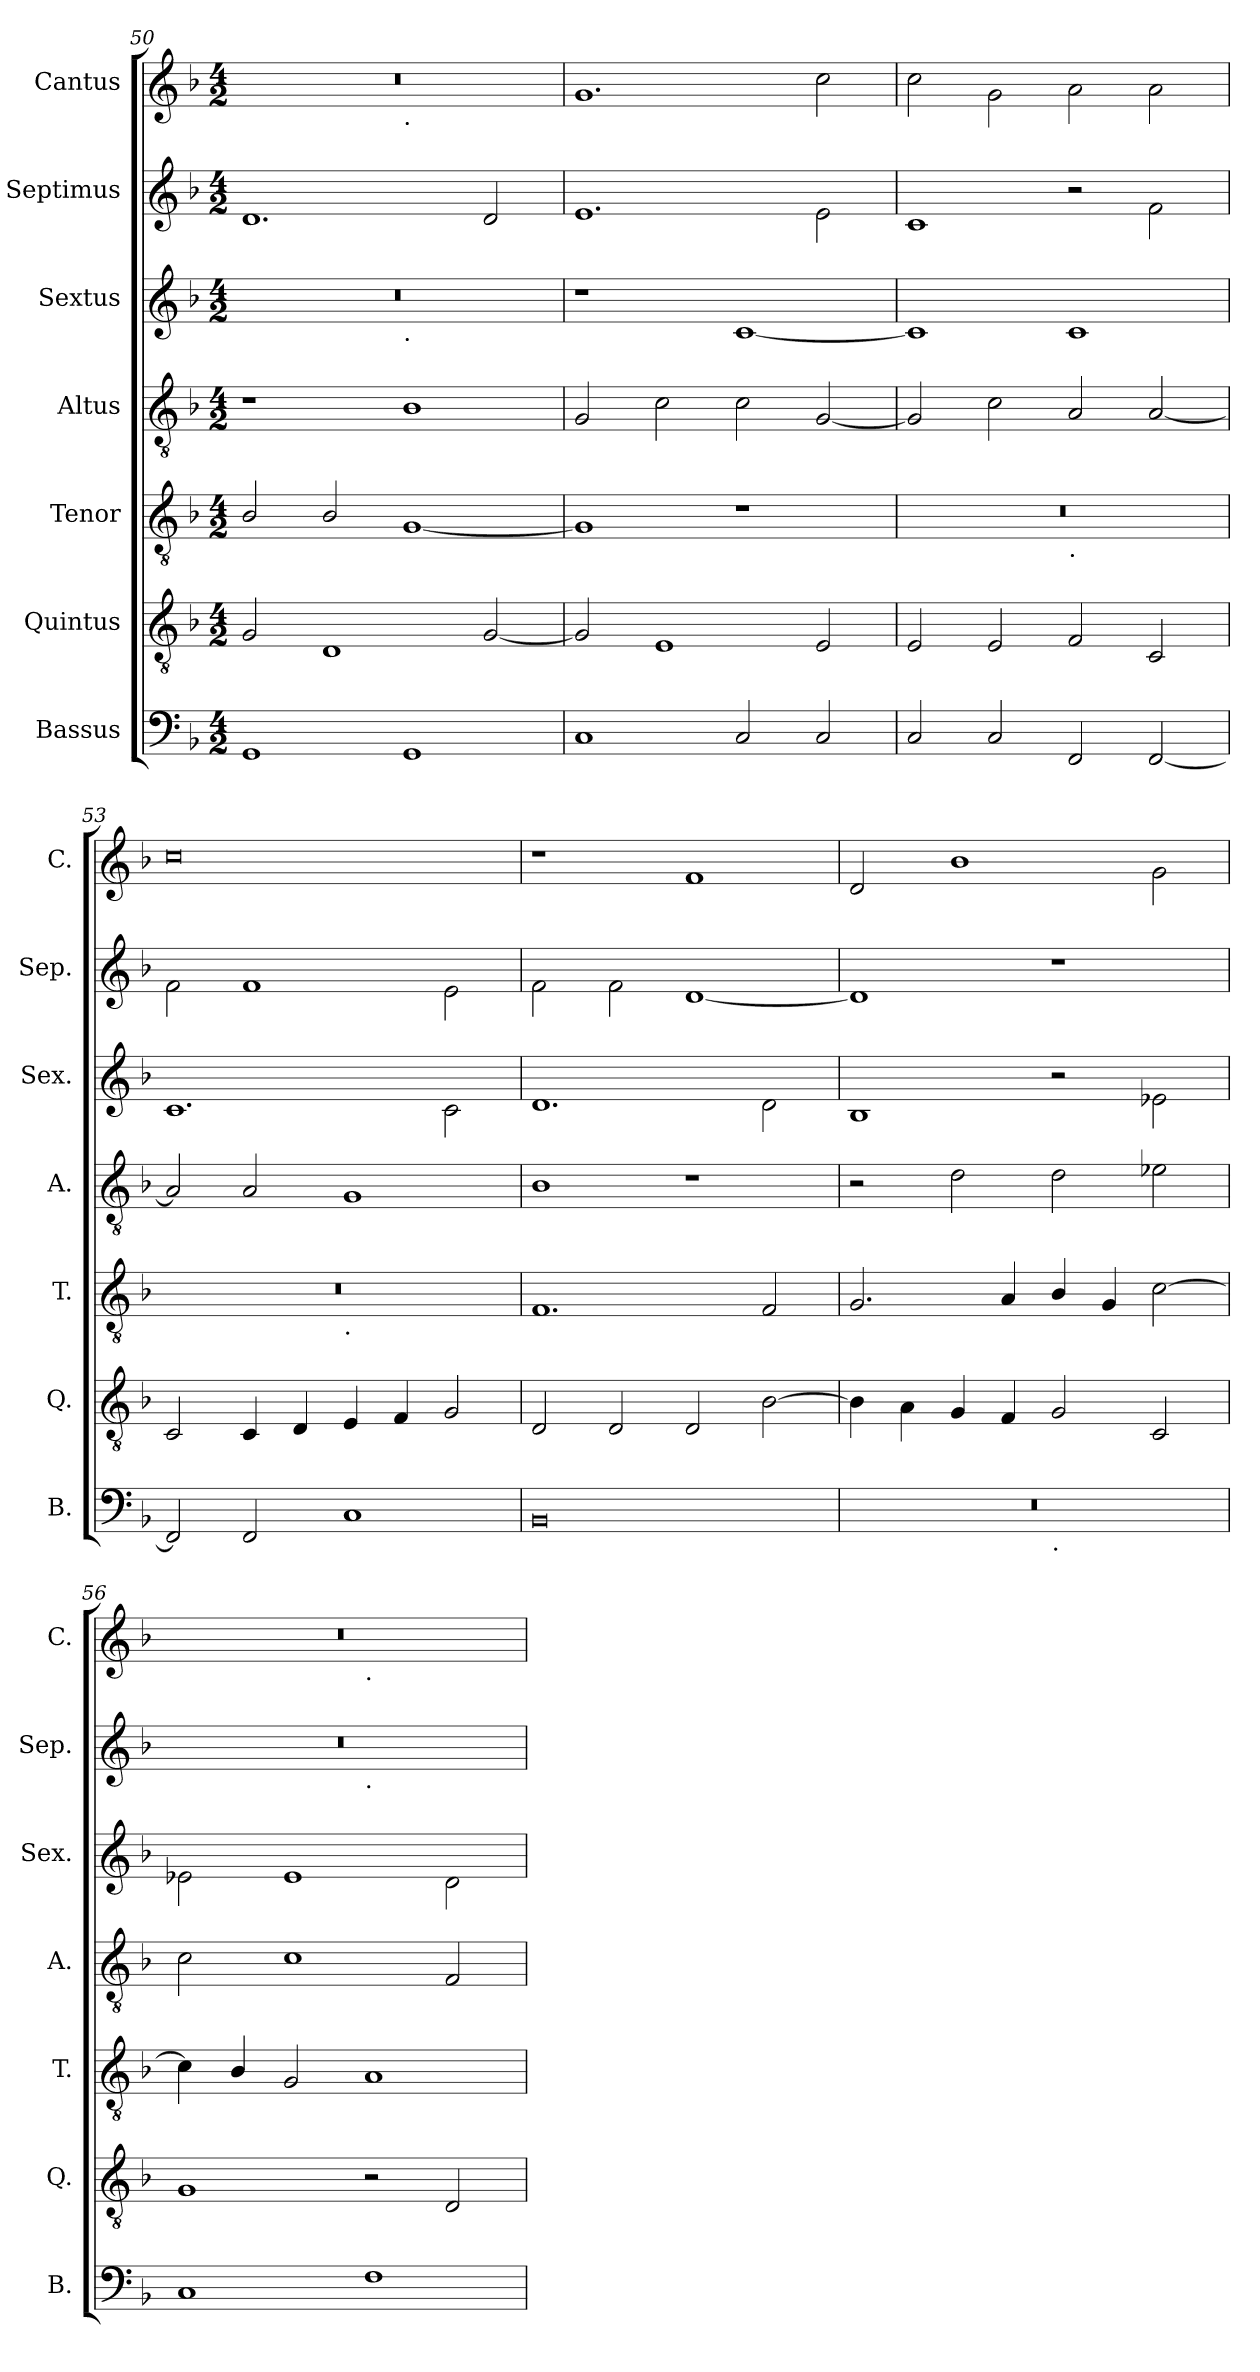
**kern	**kern	**kern	**kern	**kern	**kern	**kern
*part7	*part6	*part5	*part4	*part3	*part2	*part1
*staff7	*staff6	*staff5	*staff4	*staff3	*staff2	*staff1
*I"Bassus	*I"Quintus	*I"Tenor	*I"Altus	*I"Sextus	*I"Septimus	*I"Cantus
*I'B.	*I'Q.	*I'T.	*I'A.	*I'Sex.	*I'Sep.	*I'C.
!!LO:PB:g=z
*clefF4	*clefGv2	*clefGv2	*clefGv2	*clefG2	*clefG2	*clefG2
*k[b-]	*k[b-]	*k[b-]	*k[b-]	*k[b-]	*k[b-]	*k[b-]
*F:	*F:	*F:	*F:	*F:	*F:	*F:
*M4/2	*M4/2	*M4/2	*M4/2	*M4/2	*M4/2	*M4/2
=50	=50	=50	=50	=50	=50	=50
*	*	*	*	*^	*	*^
1GG	2G/	2B-/	1r	0r	1ryy	1.d	0r	1ryy
.	1D	2B-/	.	.	.	.	.	.
!	!	!	!	!	!	!	!	!LO:TX:b:t=.
!	!	!	!	!	!LO:TX:b:t=.	!	!	!
1GG	.	[1G	1B-	.	1ryy	.	.	1ryy
.	[2G/	.	.	.	.	2d/	.	.
*	*	*	*	*v	*v	*	*v	*v
=51	=51	=51	=51	=51	=51	=51
1C	2G/]	1G]	2G/	1r	1.e	1.g
.	1E	.	2c\	.	.	.
2C/	.	1r	2c\	[1c	.	.
2C/	2E/	.	[2G/	.	2e\	2cc\
=52	=52	=52	=52	=52	=52	=52
*	*	*^	*	*	*	*
2C/	2E/	0r	1ryy	2G/]	1c]	1c	2cc\
2C/	2E/	.	.	2c\	.	.	2g\
!	!	!	!LO:TX:b:t=.	!	!	!	!
2FF/	2F/	.	1ryy	2A/	1c	2r	2a\
[2FF/	2C/	.	.	[2A/	.	2f\	2a\
=53	=53	=53	=53	=53	=53	=53	=53
2FF/]	2C/	0r	1ryy	2A/]	1.c	2f\	0cc
2FF/	4C/	.	.	2A/	.	1f	.
.	4D/	.	.	.	.	.	.
!	!	!	!LO:TX:b:t=.	!	!	!	!
1C	4E/	.	1ryy	1G	.	.	.
.	4F/	.	.	.	.	.	.
.	2G/	.	.	.	2c\	2e\	.
*	*	*v	*v	*	*	*	*
=54	=54	=54	=54	=54	=54	=54
0BB-	2D/	1.F	1B-	1.d	2f\	1r
.	2D/	.	.	.	2f\	.
.	2D/	.	1r	.	[1d	1f
.	[2B-\	2F/	.	2d\	.	.
=55	=55	=55	=55	=55	=55	=55
*^	*	*	*	*	*	*
0r	1ryy	4B-\]	2.G/	2r	1B-	1d]	2d/
.	.	4A\	.	.	.	.	.
.	.	4G/	.	2d\	.	.	1b-
.	.	4F/	4A/	.	.	.	.
!	!LO:TX:b:t=.	!	!	!	!	!	!
.	1ryy	2G/	4B-/	2d\	2r	1r	.
.	.	.	4G/	.	.	.	.
.	.	2C/	[2c\	2e-X\	2e-X\	.	2g\
*v	*v	*	*	*	*	*	*
!!LO:LB:g=z
=56	=56	=56	=56	=56	=56	=56
*	*	*	*	*	*^	*^
1C	1G	4c\]	2c\	2e-X\	0r	1ryy	0r	1ryy
.	.	4B-/	.	.	.	.	.	.
.	.	2G/	1c	1e-	.	.	.	.
!	!	!	!	!	!	!	!	!LO:TX:b:t=.
!	!	!	!	!	!	!LO:TX:b:t=.	!	!
1F	2r	1A	.	.	.	1ryy	.	1ryy
.	2D/	.	2F/	2d\	.	.	.	.
*	*	*	*	*	*v	*v	*	*
*	*	*	*	*	*	*v	*v
=	=	=	=	=	=	=
*-	*-	*-	*-	*-	*-	*-
